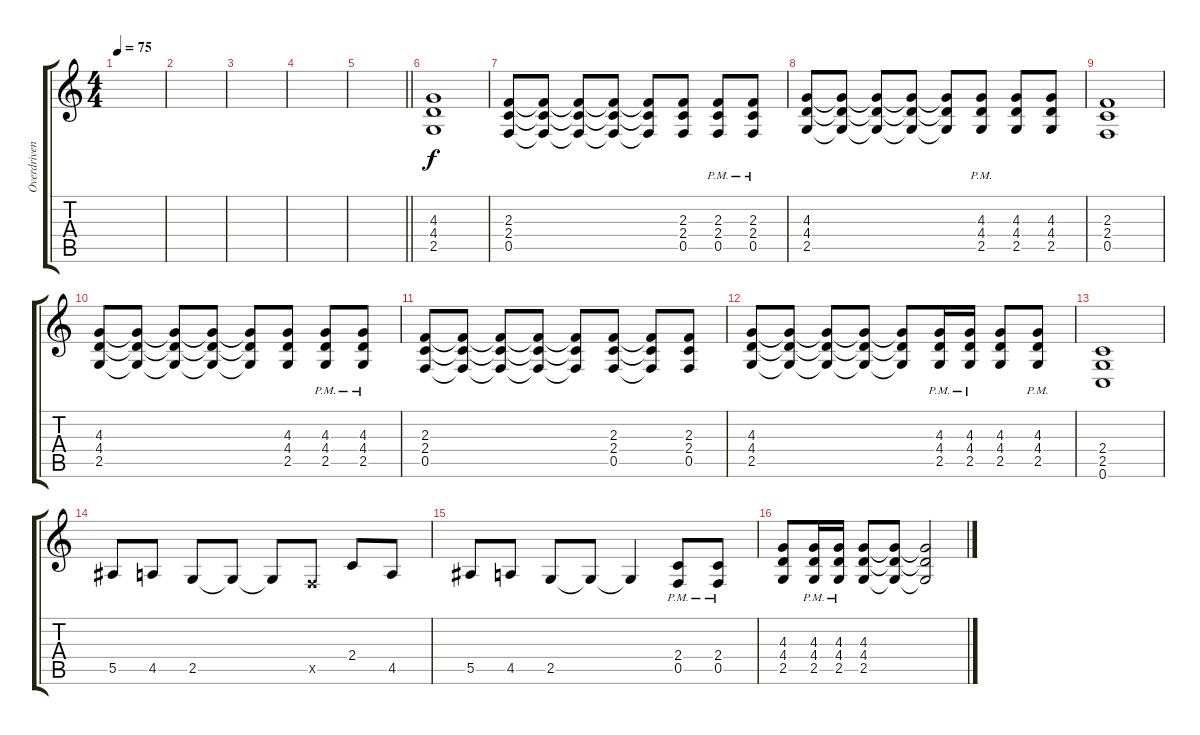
\track ("Overdriven Guitar 1" "Overdriven") {instrument overdrivenguitar}
\staff {score tabs}
\tuning (C4 G3 Eb3 Bb2 F2 C2) {hide}
\ts (4 4)
\tempo 75
\clef g2
\ks c
|
|
|
|
\barLineRight lightlight
|
(4.3 4.4 2.5).1 |
(2.3 2.4 0.5).8 (2.3{t} 2.4{t} 0.5{t}).8 (2.3{t} 2.4{t} 0.5{t}).8 (2.3{t} 2.4{t} 0.5{t}).8 (2.3{t} 2.4{t} 0.5{t}).8 (2.3 2.4 0.5).8 (2.3{pm} 2.4{pm} 0.5{pm}).8 (2.3{pm} 2.4{pm} 0.5{pm}).8 |
(4.3 4.4 2.5).8 (4.3{t} 4.4{t} 2.5{t}).8 (4.3{t} 4.4{t} 2.5{t}).8 (4.3{t} 4.4{t} 2.5{t}).8 (4.3{t} 4.4{t} 2.5{t}).8 (4.3{pm} 4.4{pm} 2.5{pm}).8 (4.3 4.4 2.5).8 (4.3 4.4 2.5).8 |
(2.3 2.4 0.5).1 |
(4.3 4.4 2.5).8 (4.3{t} 4.4{t} 2.5{t}).8 (4.3{t} 4.4{t} 2.5{t}).8 (4.3{t} 4.4{t} 2.5{t}).8 (4.3{t} 4.4{t} 2.5{t}).8 (4.3 4.4 2.5).8 (4.3{pm} 4.4{pm} 2.5{pm}).8 (4.3{pm} 4.4{pm} 2.5{pm}).8 |
(2.3 2.4 0.5).8 (2.3{t} 2.4{t} 0.5{t}).8 (2.3{t} 2.4{t} 0.5{t}).8 (2.3{t} 2.4{t} 0.5{t}).8 (2.3{t} 2.4{t} 0.5{t}).8 (2.3 2.4 0.5).8 (2.3{t} 2.4{t} 0.5{t}).8 (2.3 2.4 0.5).8 |
(4.3 4.4 2.5).8 (4.3{t} 4.4{t} 2.5{t}).8 (4.3{t} 4.4{t} 2.5{t}).8 (4.3{t} 4.4{t} 2.5{t}).8 (4.3{t} 4.4{t} 2.5{t}).8 (4.3{pm} 4.4{pm} 2.5{pm}).16 (4.3{pm} 4.4{pm} 2.5{pm}).16 (4.3 4.4 2.5).8 (4.3{pm} 4.4{pm} 2.5{pm}).8 |
(2.4 2.5 0.6).1 |
5.5.8 4.5.8 2.5.8 2.5{t}.8 2.5{t}.8 0.5{x}.8 2.4.8 4.5.8 |
5.5.8 4.5.8 2.5.8 2.5{t}.8 2.5{t}.4 (2.4{pm} 0.5{pm}).8 (2.4{pm} 0.5{pm}).8 |
(4.3 4.4 2.5).8 (4.3{pm} 4.4{pm} 2.5{pm}).16 (4.3{pm} 4.4{pm} 2.5{pm}).16 (4.3 4.4 2.5).8 (4.3{t} 4.4{t} 2.5{t}).8 (4.3{t} 4.4{t} 2.5{t}).2
